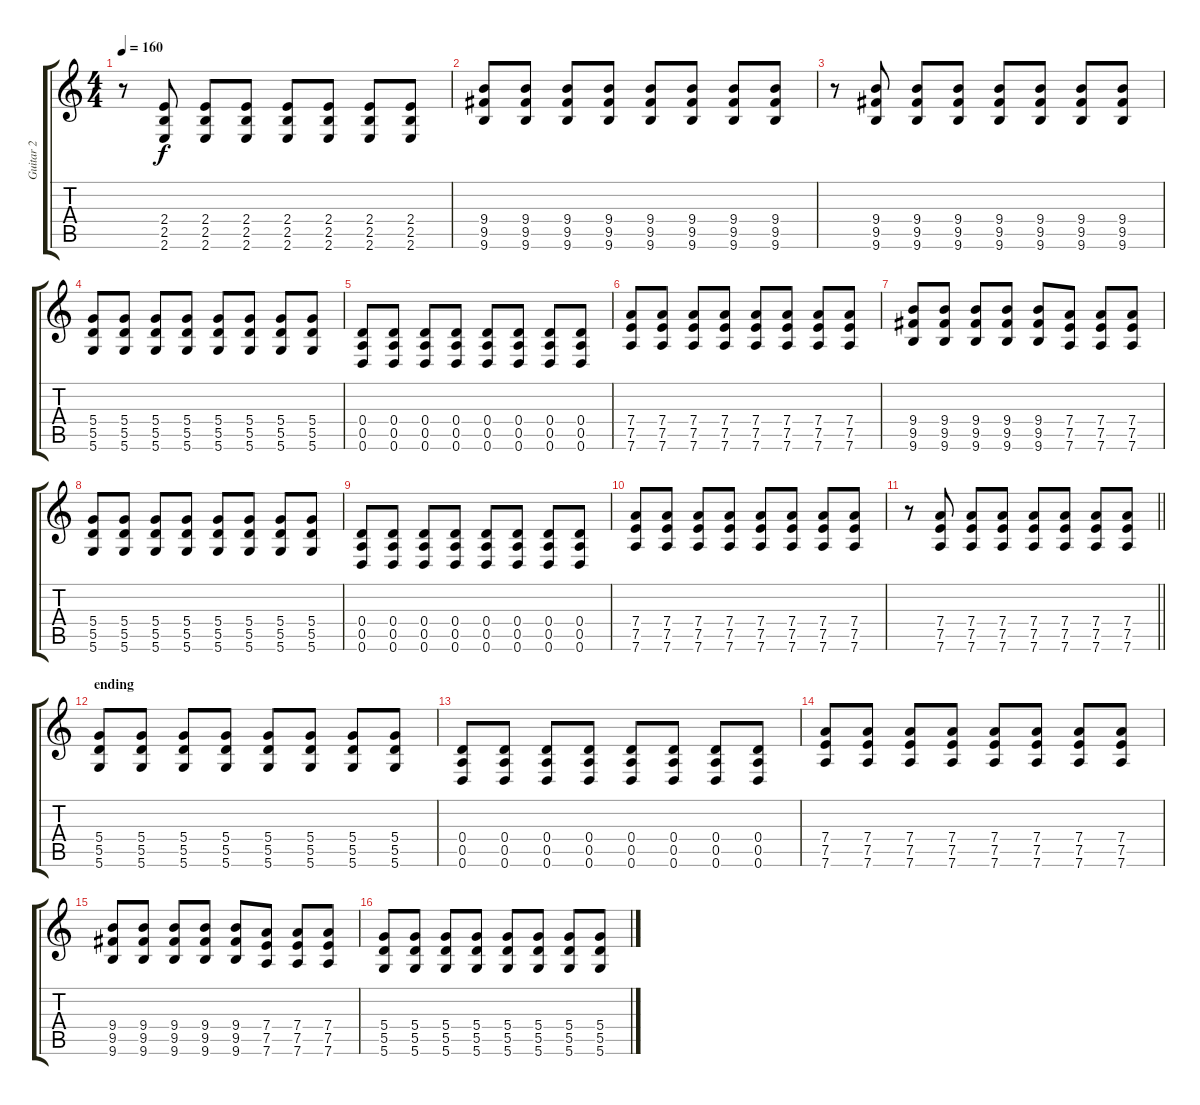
\track ("Guitar 2" "Guitar 2") {instrument distortionguitar}
\staff {score tabs}
\tuning (E4 B3 G3 D3 A2 D2) {hide}
\ts (4 4)
\tempo 160
\clef g2
\ks c
r.8{dy f} (2.4 2.5 2.6).8 (2.4 2.5 2.6).8 (2.4 2.5 2.6).8 (2.4 2.5 2.6).8 (2.4 2.5 2.6).8 (2.4 2.5 2.6).8 (2.4 2.5 2.6).8 |
(9.4 9.5 9.6).8 (9.4 9.5 9.6).8 (9.4 9.5 9.6).8 (9.4 9.5 9.6).8 (9.4 9.5 9.6).8 (9.4 9.5 9.6).8 (9.4 9.5 9.6).8 (9.4 9.5 9.6).8 |
r.8 (9.4 9.5 9.6).8 (9.4 9.5 9.6).8 (9.4 9.5 9.6).8 (9.4 9.5 9.6).8 (9.4 9.5 9.6).8 (9.4 9.5 9.6).8 (9.4 9.5 9.6).8 |
(5.4 5.5 5.6).8 (5.4 5.5 5.6).8 (5.4 5.5 5.6).8 (5.4 5.5 5.6).8 (5.4 5.5 5.6).8 (5.4 5.5 5.6).8 (5.4 5.5 5.6).8 (5.4 5.5 5.6).8 |
(0.4 0.5 0.6).8 (0.4 0.5 0.6).8 (0.4 0.5 0.6).8 (0.4 0.5 0.6).8 (0.4 0.5 0.6).8 (0.4 0.5 0.6).8 (0.4 0.5 0.6).8 (0.4 0.5 0.6).8 |
(7.4 7.5 7.6).8 (7.4 7.5 7.6).8 (7.4 7.5 7.6).8 (7.4 7.5 7.6).8 (7.4 7.5 7.6).8 (7.4 7.5 7.6).8 (7.4 7.5 7.6).8 (7.4 7.5 7.6).8 |
(9.4 9.5 9.6).8 (9.4 9.5 9.6).8 (9.4 9.5 9.6).8 (9.4 9.5 9.6).8 (9.4 9.5 9.6).8 (7.4 7.5 7.6).8 (7.4 7.5 7.6).8 (7.4 7.5 7.6).8 |
(5.4 5.5 5.6).8 (5.4 5.5 5.6).8 (5.4 5.5 5.6).8 (5.4 5.5 5.6).8 (5.4 5.5 5.6).8 (5.4 5.5 5.6).8 (5.4 5.5 5.6).8 (5.4 5.5 5.6).8 |
(0.4 0.5 0.6).8 (0.4 0.5 0.6).8 (0.4 0.5 0.6).8 (0.4 0.5 0.6).8 (0.4 0.5 0.6).8 (0.4 0.5 0.6).8 (0.4 0.5 0.6).8 (0.4 0.5 0.6).8 |
(7.4 7.5 7.6).8 (7.4 7.5 7.6).8 (7.4 7.5 7.6).8 (7.4 7.5 7.6).8 (7.4 7.5 7.6).8 (7.4 7.5 7.6).8 (7.4 7.5 7.6).8 (7.4 7.5 7.6).8 |
\barLineRight lightlight
r.8 (7.4 7.5 7.6).8 (7.4 7.5 7.6).8 (7.4 7.5 7.6).8 (7.4 7.5 7.6).8 (7.4 7.5 7.6).8 (7.4 7.5 7.6).8 (7.4 7.5 7.6).8 |
\section ("" "ending")
(5.4 5.5 5.6).8 (5.4 5.5 5.6).8 (5.4 5.5 5.6).8 (5.4 5.5 5.6).8 (5.4 5.5 5.6).8 (5.4 5.5 5.6).8 (5.4 5.5 5.6).8 (5.4 5.5 5.6).8 |
(0.4 0.5 0.6).8 (0.4 0.5 0.6).8 (0.4 0.5 0.6).8 (0.4 0.5 0.6).8 (0.4 0.5 0.6).8 (0.4 0.5 0.6).8 (0.4 0.5 0.6).8 (0.4 0.5 0.6).8 |
(7.4 7.5 7.6).8 (7.4 7.5 7.6).8 (7.4 7.5 7.6).8 (7.4 7.5 7.6).8 (7.4 7.5 7.6).8 (7.4 7.5 7.6).8 (7.4 7.5 7.6).8 (7.4 7.5 7.6).8 |
(9.4 9.5 9.6).8 (9.4 9.5 9.6).8 (9.4 9.5 9.6).8 (9.4 9.5 9.6).8 (9.4 9.5 9.6).8 (7.4 7.5 7.6).8 (7.4 7.5 7.6).8 (7.4 7.5 7.6).8 |
(5.4 5.5 5.6).8 (5.4 5.5 5.6).8 (5.4 5.5 5.6).8 (5.4 5.5 5.6).8 (5.4 5.5 5.6).8 (5.4 5.5 5.6).8 (5.4 5.5 5.6).8 (5.4 5.5 5.6).8
